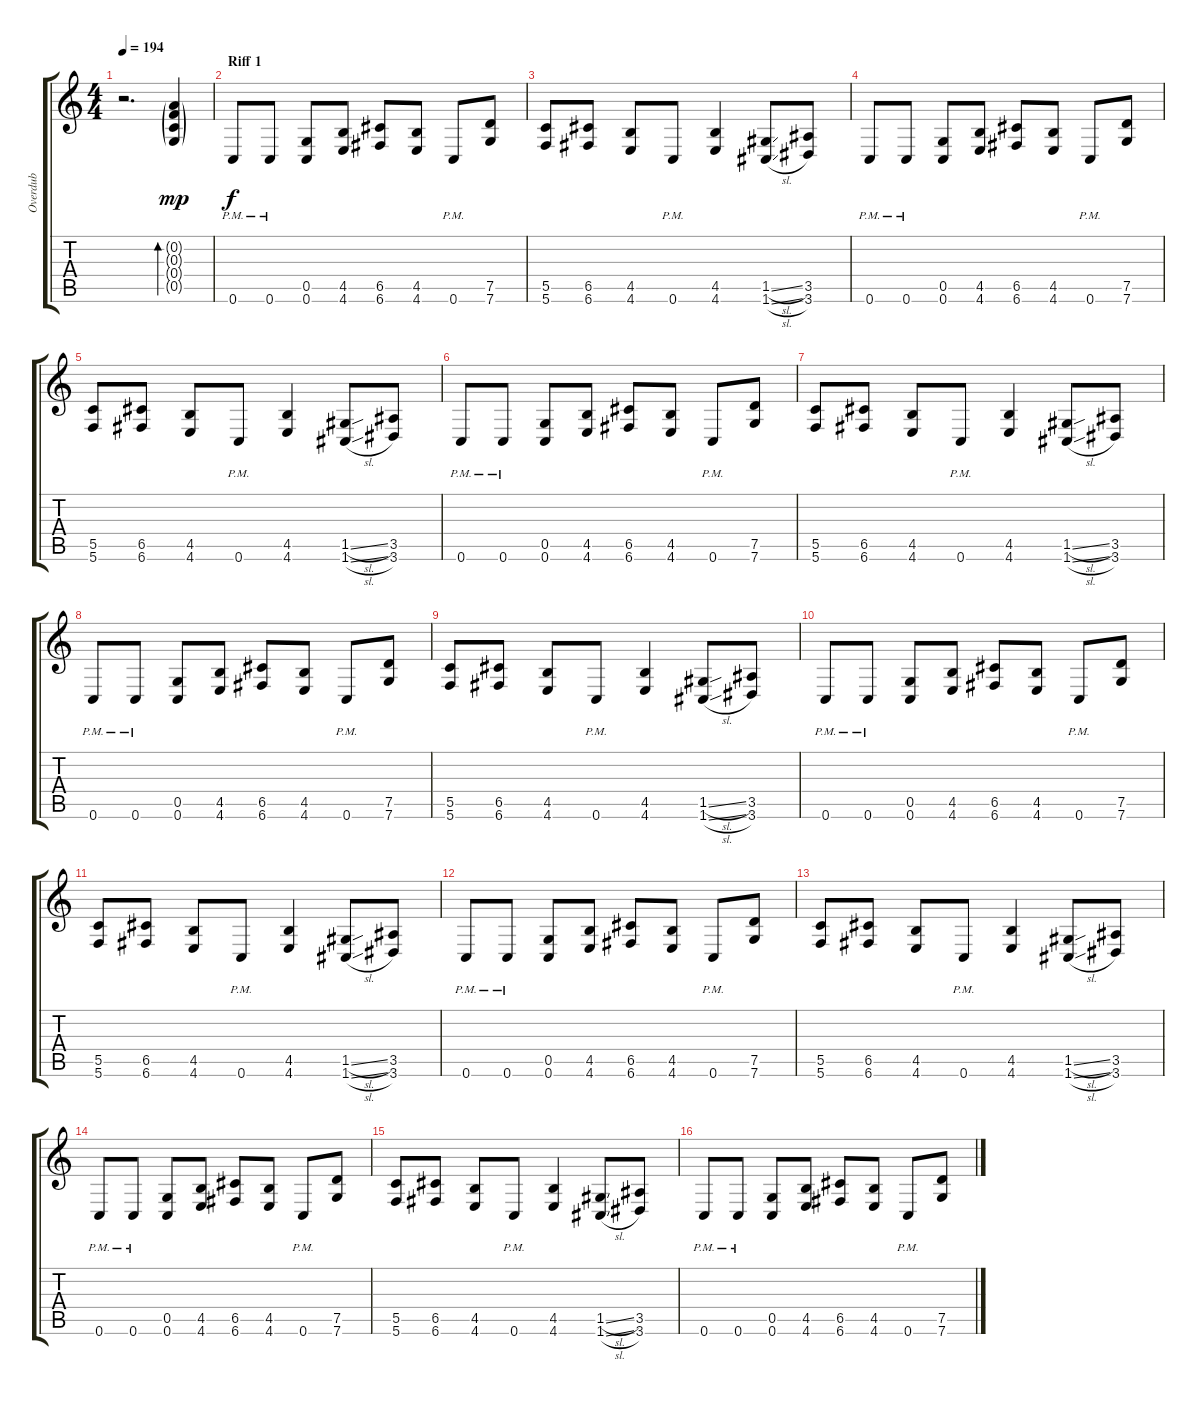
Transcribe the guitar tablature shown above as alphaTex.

\track ("Overdub" "Overdub") {instrument distortionguitar}
\staff {score tabs}
\tuning (D4 A3 F3 C3 G2 C2) {hide}
\ts (4 4)
\tempo 194
\clef g2
\ks c
r.2{d dy mp volume 6 instrument guitarharmonics} (0.2{g} 0.3{g} 0.4{g} 0.5{g}).4{bd 240} |
\section ("" "Riff 1")
0.6{pm}.8{dy f volume 14 instrument distortionguitar} 0.6{pm}.8 (0.5 0.6).8 (4.5 4.6).8 (6.5 6.6).8 (4.5 4.6).8 0.6{pm}.8 (7.5 7.6).8 |
(5.5 5.6).8 (6.5 6.6).8 (4.5 4.6).8 0.6{pm}.8 (4.5 4.6).4 (1.5{sl} 1.6{sl}).8 (3.5 3.6).8 |
0.6{pm}.8 0.6{pm}.8 (0.5 0.6).8 (4.5 4.6).8 (6.5 6.6).8 (4.5 4.6).8 0.6{pm}.8 (7.5 7.6).8 |
(5.5 5.6).8 (6.5 6.6).8 (4.5 4.6).8 0.6{pm}.8 (4.5 4.6).4 (1.5{sl} 1.6{sl}).8 (3.5 3.6).8 |
0.6{pm}.8 0.6{pm}.8 (0.5 0.6).8 (4.5 4.6).8 (6.5 6.6).8 (4.5 4.6).8 0.6{pm}.8 (7.5 7.6).8 |
(5.5 5.6).8 (6.5 6.6).8 (4.5 4.6).8 0.6{pm}.8 (4.5 4.6).4 (1.5{sl} 1.6{sl}).8 (3.5 3.6).8 |
0.6{pm}.8 0.6{pm}.8 (0.5 0.6).8 (4.5 4.6).8 (6.5 6.6).8 (4.5 4.6).8 0.6{pm}.8 (7.5 7.6).8 |
(5.5 5.6).8 (6.5 6.6).8 (4.5 4.6).8 0.6{pm}.8 (4.5 4.6).4 (1.5{sl} 1.6{sl}).8 (3.5 3.6).8 |
0.6{pm}.8 0.6{pm}.8 (0.5 0.6).8 (4.5 4.6).8 (6.5 6.6).8 (4.5 4.6).8 0.6{pm}.8 (7.5 7.6).8 |
(5.5 5.6).8 (6.5 6.6).8 (4.5 4.6).8 0.6{pm}.8 (4.5 4.6).4 (1.5{sl} 1.6{sl}).8 (3.5 3.6).8 |
0.6{pm}.8 0.6{pm}.8 (0.5 0.6).8 (4.5 4.6).8 (6.5 6.6).8 (4.5 4.6).8 0.6{pm}.8 (7.5 7.6).8 |
(5.5 5.6).8 (6.5 6.6).8 (4.5 4.6).8 0.6{pm}.8 (4.5 4.6).4 (1.5{sl} 1.6{sl}).8 (3.5 3.6).8 |
0.6{pm}.8 0.6{pm}.8 (0.5 0.6).8 (4.5 4.6).8 (6.5 6.6).8 (4.5 4.6).8 0.6{pm}.8 (7.5 7.6).8 |
(5.5 5.6).8 (6.5 6.6).8 (4.5 4.6).8 0.6{pm}.8 (4.5 4.6).4 (1.5{sl} 1.6{sl}).8 (3.5 3.6).8 |
0.6{pm}.8 0.6{pm}.8 (0.5 0.6).8 (4.5 4.6).8 (6.5 6.6).8 (4.5 4.6).8 0.6{pm}.8 (7.5 7.6).8
